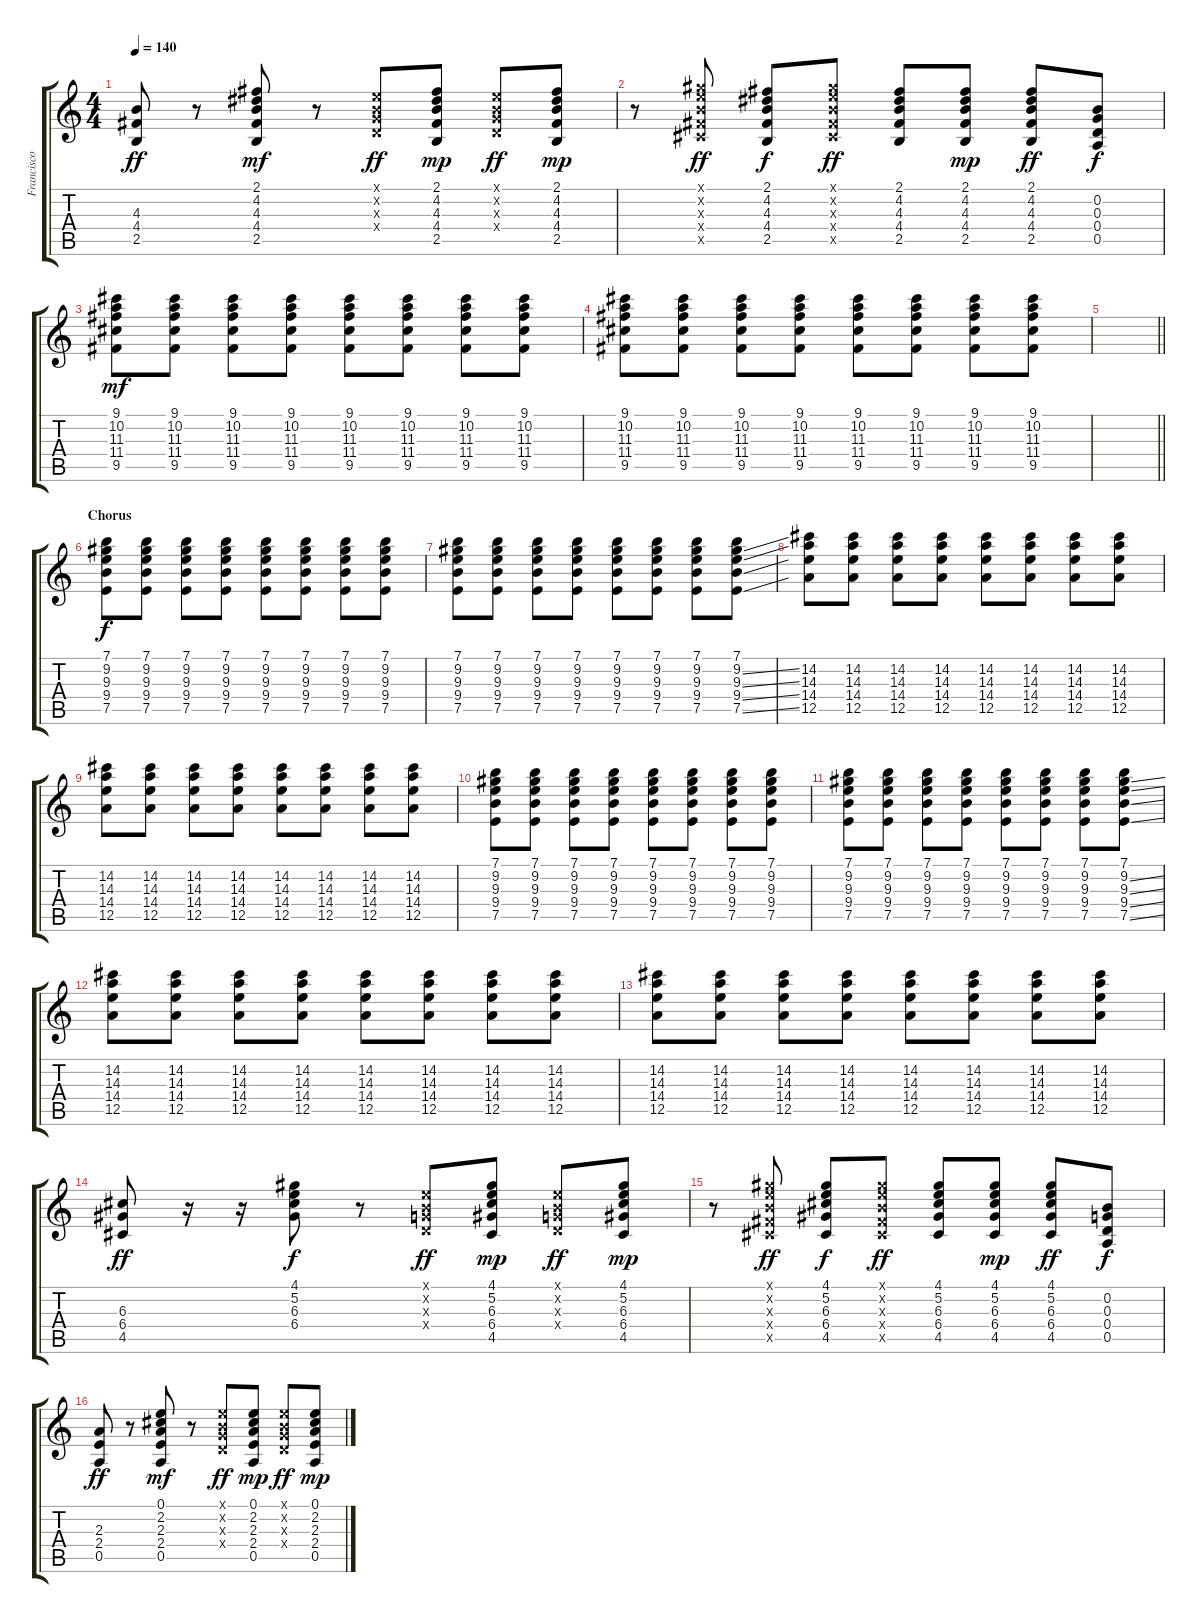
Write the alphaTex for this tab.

\track ("Francisco Risso C#m" "Francisco ") {instrument distortionguitar}
\staff {score tabs}
\tuning (E4 B3 G3 D3 A2 E2) {hide}
\ts (4 4)
\tempo 140
\clef g2
\ks c
(4.3 4.4 2.5).8{dy ff} r.8 (2.1 4.2 4.3 4.4 2.5).8{dy mf} r.8 (0.1{x} 0.2{x} 0.3{x} 0.4{x}).8{dy ff} (2.1 4.2 4.3 4.4 2.5).8{dy mp} (0.1{x} 0.2{x} 0.3{x} 0.4{x}).8{dy ff} (2.1 4.2 4.3 4.4 2.5).8{dy mp} |
r.8 (4.1{x} 5.2{x} 4.3{x} 4.4{x} 4.5{x}).8{dy ff} (2.1 4.2 4.3 4.4 2.5).8{dy f} (4.1{x} 5.2{x} 4.3{x} 4.4{x} 4.5{x}).8{dy ff} (2.1 4.2 4.3 4.4 2.5).8 (2.1 4.2 4.3 4.4 2.5).8{dy mp} (2.1 4.2 4.3 4.4 2.5).8{dy ff} (0.2 0.3 0.4 0.5).8{dy f} |
(9.1 10.2 11.3 11.4 9.5).8{dy mf} (9.1 10.2 11.3 11.4 9.5).8 (9.1 10.2 11.3 11.4 9.5).8 (9.1 10.2 11.3 11.4 9.5).8 (9.1 10.2 11.3 11.4 9.5).8 (9.1 10.2 11.3 11.4 9.5).8 (9.1 10.2 11.3 11.4 9.5).8 (9.1 10.2 11.3 11.4 9.5).8 |
(9.1 10.2 11.3 11.4 9.5).8 (9.1 10.2 11.3 11.4 9.5).8 (9.1 10.2 11.3 11.4 9.5).8 (9.1 10.2 11.3 11.4 9.5).8 (9.1 10.2 11.3 11.4 9.5).8 (9.1 10.2 11.3 11.4 9.5).8 (9.1 10.2 11.3 11.4 9.5).8 (9.1 10.2 11.3 11.4 9.5).8 |
\barLineRight lightlight
|
\section ("" "Chorus")
(7.1 9.2 9.3 9.4 7.5).8{dy f volume 16} (7.1 9.2 9.3 9.4 7.5).8 (7.1 9.2 9.3 9.4 7.5).8 (7.1 9.2 9.3 9.4 7.5).8 (7.1 9.2 9.3 9.4 7.5).8 (7.1 9.2 9.3 9.4 7.5).8 (7.1 9.2 9.3 9.4 7.5).8 (7.1 9.2 9.3 9.4 7.5).8 |
(7.1 9.2 9.3 9.4 7.5).8 (7.1 9.2 9.3 9.4 7.5).8 (7.1 9.2 9.3 9.4 7.5).8 (7.1 9.2 9.3 9.4 7.5).8 (7.1 9.2 9.3 9.4 7.5).8 (7.1 9.2 9.3 9.4 7.5).8 (7.1 9.2 9.3 9.4 7.5).8 (7.1 9.2{ss} 9.3{ss} 9.4{ss} 7.5{ss}).8 |
(14.2 14.3 14.4 12.5).8 (14.2 14.3 14.4 12.5).8 (14.2 14.3 14.4 12.5).8 (14.2 14.3 14.4 12.5).8 (14.2 14.3 14.4 12.5).8 (14.2 14.3 14.4 12.5).8 (14.2 14.3 14.4 12.5).8 (14.2 14.3 14.4 12.5).8 |
(14.2 14.3 14.4 12.5).8 (14.2 14.3 14.4 12.5).8 (14.2 14.3 14.4 12.5).8 (14.2 14.3 14.4 12.5).8 (14.2 14.3 14.4 12.5).8 (14.2 14.3 14.4 12.5).8 (14.2 14.3 14.4 12.5).8 (14.2 14.3 14.4 12.5).8 |
(7.1 9.2 9.3 9.4 7.5).8 (7.1 9.2 9.3 9.4 7.5).8 (7.1 9.2 9.3 9.4 7.5).8 (7.1 9.2 9.3 9.4 7.5).8 (7.1 9.2 9.3 9.4 7.5).8 (7.1 9.2 9.3 9.4 7.5).8 (7.1 9.2 9.3 9.4 7.5).8 (7.1 9.2 9.3 9.4 7.5).8 |
(7.1 9.2 9.3 9.4 7.5).8 (7.1 9.2 9.3 9.4 7.5).8 (7.1 9.2 9.3 9.4 7.5).8 (7.1 9.2 9.3 9.4 7.5).8 (7.1 9.2 9.3 9.4 7.5).8 (7.1 9.2 9.3 9.4 7.5).8 (7.1 9.2 9.3 9.4 7.5).8 (7.1 9.2{ss} 9.3{ss} 9.4{ss} 7.5{ss}).8 |
(14.2 14.3 14.4 12.5).8 (14.2 14.3 14.4 12.5).8 (14.2 14.3 14.4 12.5).8 (14.2 14.3 14.4 12.5).8 (14.2 14.3 14.4 12.5).8 (14.2 14.3 14.4 12.5).8 (14.2 14.3 14.4 12.5).8 (14.2 14.3 14.4 12.5).8 |
(14.2 14.3 14.4 12.5).8 (14.2 14.3 14.4 12.5).8 (14.2 14.3 14.4 12.5).8 (14.2 14.3 14.4 12.5).8 (14.2 14.3 14.4 12.5).8 (14.2 14.3 14.4 12.5).8 (14.2 14.3 14.4 12.5).8 (14.2 14.3 14.4 12.5).8 |
(6.3 6.4 4.5).8{dy ff} r.16 r.16 (4.1 5.2 6.3 6.4).8{dy f} r.8 (0.1{x} 0.2{x} 0.3{x} 0.4{x}).8{dy ff} (4.1 5.2 6.3 6.4 4.5).8{dy mp} (0.1{x} 0.2{x} 0.3{x} 0.4{x}).8{dy ff} (4.1 5.2 6.3 6.4 4.5).8{dy mp} |
r.8 (4.1{x} 5.2{x} 4.3{x} 4.4{x} 4.5{x}).8{dy ff} (4.1 5.2 6.3 6.4 4.5).8{dy f} (4.1{x} 5.2{x} 4.3{x} 4.4{x} 4.5{x}).8{dy ff} (4.1 5.2 6.3 6.4 4.5).8 (4.1 5.2 6.3 6.4 4.5).8{dy mp} (4.1 5.2 6.3 6.4 4.5).8{dy ff} (0.2 0.3 0.4 0.5).8{dy f} |
(2.3 2.4 0.5).8{dy ff} r.8 (0.1 2.2 2.3 2.4 0.5).8{dy mf} r.8 (0.1{x} 0.2{x} 0.3{x} 0.4{x}).8{dy ff} (0.1 2.2 2.3 2.4 0.5).8{dy mp} (0.1{x} 0.2{x} 0.3{x} 0.4{x}).8{dy ff} (0.1 2.2 2.3 2.4 0.5).8{dy mp}
